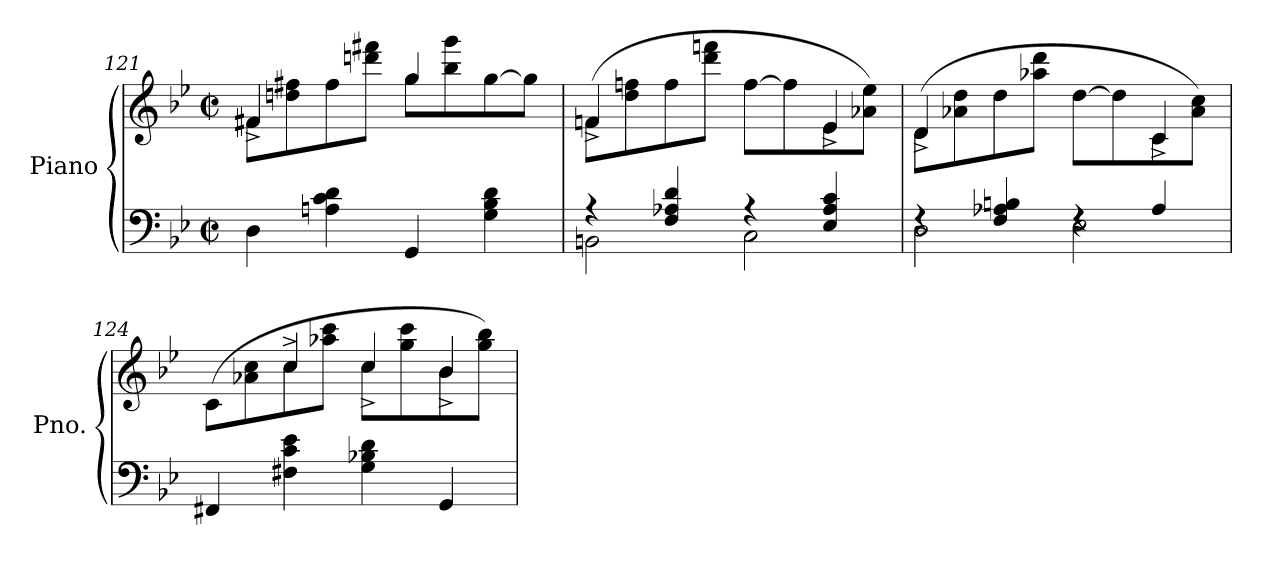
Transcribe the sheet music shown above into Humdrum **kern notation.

**kern	**kern
*part1	*part1
*staff2	*staff1
*I"Piano	*
*I'Pno.	*
*clefF4	*clefG2
*k[b-e-]	*k[b-e-]
*M2/2	*M2/2
*met(c|)	*met(c|)
=121	=121
*	*^
4D\	8f#X\L	4f#^/
.	8ddn\ 8ff#X\	.
4An\ 4c\ 4d\	8ff#\	4ryy
.	8dddn\ 8fff#X\J	.
4GG/	8gg\L	4gg/
.	8bb-\ 8ggg\	.
4G\ 4B-\ 4d\	[8gg\	4ryy
.	8gg\J]	.
=122	=122	=122
*^	*	*
4r	2BBn\	(>8fn\L	4f^/
.	.	8dd\ 8ffn\	.
4F/ 4A-X/ 4d/	.	8ff\	2ryy
.	.	8ddd\ 8fffn\J	.
4r	2C\	[8ff\L	.
.	.	8ff\]	.
4E-/ 4A-/ 4c/	.	8e-\	4e-^/
.	.	8a-X\ 8ee-\J)	.
=123	=123	=123	=123
4rF	2D\	(>8d\L	4d^/
.	.	8a-X\ 8dd\	.
4F/ 4A-X/ 4Bn/	.	8dd\	2ryy
.	.	8aa-X\ 8ddd\J	.
4rF	2E-\	[8dd\L	.
.	.	8dd\]	.
4A-/	.	8c\	4c^/
.	.	8a-\ 8cc\J)	.
*v	*v	*	*
!!LO:LB:g=z	!!
=124	=124	=124
4FF#X/	(>8c\L	4ryy
.	8a-X\ 8cc\	.
4F#X\ 4c\ 4e-\	8cc^\	4cc/
.	8aa-X\ 8ccc\J	.
4G\ 4B-X\ 4d\	8cc\L	4cc^/
.	8gg\ 8ccc\	.
4GG/	8b-\	4b-^/
.	8gg\ 8bb-\J)	.
*	*v	*v
=	=
*-	*-
